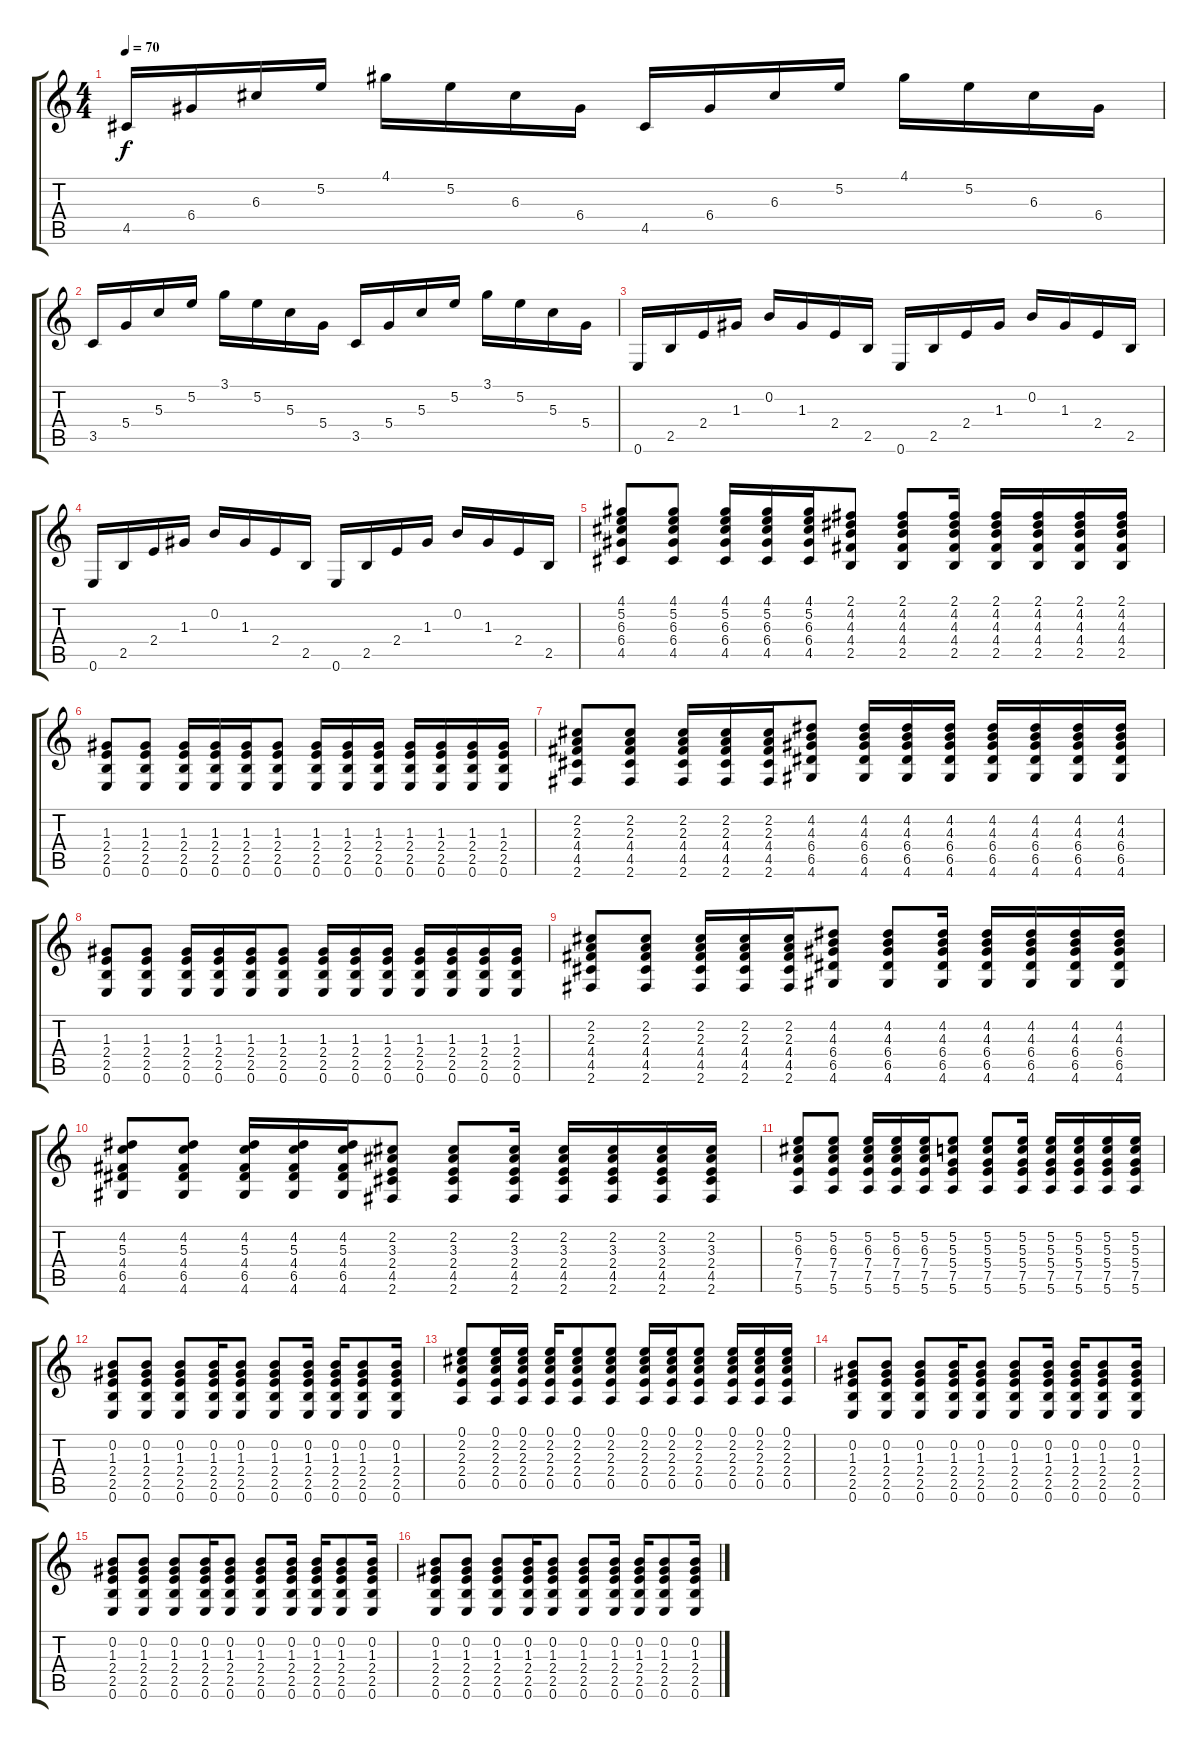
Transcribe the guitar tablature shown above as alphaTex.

\track "" {instrument acousticguitarsteel}
\staff {score tabs}
\tuning (E4 B3 G3 D3 A2 E2) {hide}
\ts (4 4)
\tempo 70
\clef g2
\ks c
4.5.16{dy f} 6.4.16 6.3.16 5.2.16 4.1.16 5.2.16 6.3.16 6.4.16 4.5.16 6.4.16 6.3.16 5.2.16 4.1.16 5.2.16 6.3.16 6.4.16 |
3.5.16 5.4.16 5.3.16 5.2.16 3.1.16 5.2.16 5.3.16 5.4.16 3.5.16 5.4.16 5.3.16 5.2.16 3.1.16 5.2.16 5.3.16 5.4.16 |
0.6.16 2.5.16 2.4.16 1.3.16 0.2.16 1.3.16 2.4.16 2.5.16 0.6.16 2.5.16 2.4.16 1.3.16 0.2.16 1.3.16 2.4.16 2.5.16 |
0.6.16 2.5.16 2.4.16 1.3.16 0.2.16 1.3.16 2.4.16 2.5.16 0.6.16 2.5.16 2.4.16 1.3.16 0.2.16 1.3.16 2.4.16 2.5.16 |
(4.1 5.2 6.3 6.4 4.5).8 (4.1 5.2 6.3 6.4 4.5).8 (4.1 5.2 6.3 6.4 4.5).16 (4.1 5.2 6.3 6.4 4.5).16 (4.1 5.2 6.3 6.4 4.5).16 (2.1 4.2 4.3 4.4 2.5).8 (2.1 4.2 4.3 4.4 2.5).8 (2.1 4.2 4.3 4.4 2.5).16 (2.1 4.2 4.3 4.4 2.5).16 (2.1 4.2 4.3 4.4 2.5).16 (2.1 4.2 4.3 4.4 2.5).16 (2.1 4.2 4.3 4.4 2.5).16 |
(1.3 2.4 2.5 0.6).8 (1.3 2.4 2.5 0.6).8 (1.3 2.4 2.5 0.6).16 (1.3 2.4 2.5 0.6).16 (1.3 2.4 2.5 0.6).16 (1.3 2.4 2.5 0.6).8 (1.3 2.4 2.5 0.6).16 (1.3 2.4 2.5 0.6).16 (1.3 2.4 2.5 0.6).16 (1.3 2.4 2.5 0.6).16 (1.3 2.4 2.5 0.6).16 (1.3 2.4 2.5 0.6).16 (1.3 2.4 2.5 0.6).16 |
(2.2 2.3 4.4 4.5 2.6).8 (2.2 2.3 4.4 4.5 2.6).8 (2.2 2.3 4.4 4.5 2.6).16 (2.2 2.3 4.4 4.5 2.6).16 (2.2 2.3 4.4 4.5 2.6).16 (4.2 4.3 6.4 6.5 4.6).8 (4.2 4.3 6.4 6.5 4.6).16 (4.2 4.3 6.4 6.5 4.6).16 (4.2 4.3 6.4 6.5 4.6).16 (4.2 4.3 6.4 6.5 4.6).16 (4.2 4.3 6.4 6.5 4.6).16 (4.2 4.3 6.4 6.5 4.6).16 (4.2 4.3 6.4 6.5 4.6).16 |
(1.3 2.4 2.5 0.6).8 (1.3 2.4 2.5 0.6).8 (1.3 2.4 2.5 0.6).16 (1.3 2.4 2.5 0.6).16 (1.3 2.4 2.5 0.6).16 (1.3 2.4 2.5 0.6).8 (1.3 2.4 2.5 0.6).16 (1.3 2.4 2.5 0.6).16 (1.3 2.4 2.5 0.6).16 (1.3 2.4 2.5 0.6).16 (1.3 2.4 2.5 0.6).16 (1.3 2.4 2.5 0.6).16 (1.3 2.4 2.5 0.6).16 |
(2.2 2.3 4.4 4.5 2.6).8 (2.2 2.3 4.4 4.5 2.6).8 (2.2 2.3 4.4 4.5 2.6).16 (2.2 2.3 4.4 4.5 2.6).16 (2.2 2.3 4.4 4.5 2.6).16 (4.2 4.3 6.4 6.5 4.6).8 (4.2 4.3 6.4 6.5 4.6).8 (4.2 4.3 6.4 6.5 4.6).16 (4.2 4.3 6.4 6.5 4.6).16 (4.2 4.3 6.4 6.5 4.6).16 (4.2 4.3 6.4 6.5 4.6).16 (4.2 4.3 6.4 6.5 4.6).16 |
(4.2 5.3 4.4 6.5 4.6).8 (4.2 5.3 4.4 6.5 4.6).8 (4.2 5.3 4.4 6.5 4.6).16 (4.2 5.3 4.4 6.5 4.6).16 (4.2 5.3 4.4 6.5 4.6).16 (2.2 3.3 2.4 4.5 2.6).8 (2.2 3.3 2.4 4.5 2.6).8 (2.2 3.3 2.4 4.5 2.6).16 (2.2 3.3 2.4 4.5 2.6).16 (2.2 3.3 2.4 4.5 2.6).16 (2.2 3.3 2.4 4.5 2.6).16 (2.2 3.3 2.4 4.5 2.6).16 |
(5.2 6.3 7.4 7.5 5.6).8 (5.2 6.3 7.4 7.5 5.6).8 (5.2 6.3 7.4 7.5 5.6).16 (5.2 6.3 7.4 7.5 5.6).16 (5.2 6.3 7.4 7.5 5.6).16 (5.2 5.3 5.4 7.5 5.6).8 (5.2 5.3 5.4 7.5 5.6).8 (5.2 5.3 5.4 7.5 5.6).16 (5.2 5.3 5.4 7.5 5.6).16 (5.2 5.3 5.4 7.5 5.6).16 (5.2 5.3 5.4 7.5 5.6).16 (5.2 5.3 5.4 7.5 5.6).16 |
(0.2 1.3 2.4 2.5 0.6).8 (0.2 1.3 2.4 2.5 0.6).8 (0.2 1.3 2.4 2.5 0.6).8 (0.2 1.3 2.4 2.5 0.6).16 (0.2 1.3 2.4 2.5 0.6).8 (0.2 1.3 2.4 2.5 0.6).8 (0.2 1.3 2.4 2.5 0.6).16 (0.2 1.3 2.4 2.5 0.6).16 (0.2 1.3 2.4 2.5 0.6).8 (0.2 1.3 2.4 2.5 0.6).16 |
(0.1 2.2 2.3 2.4 0.5).8 (0.1 2.2 2.3 2.4 0.5).16 (0.1 2.2 2.3 2.4 0.5).16 (0.1 2.2 2.3 2.4 0.5).16 (0.1 2.2 2.3 2.4 0.5).8 (0.1 2.2 2.3 2.4 0.5).8 (0.1 2.2 2.3 2.4 0.5).16 (0.1 2.2 2.3 2.4 0.5).16 (0.1 2.2 2.3 2.4 0.5).8 (0.1 2.2 2.3 2.4 0.5).16 (0.1 2.2 2.3 2.4 0.5).16 (0.1 2.2 2.3 2.4 0.5).16 |
(0.2 1.3 2.4 2.5 0.6).8 (0.2 1.3 2.4 2.5 0.6).8 (0.2 1.3 2.4 2.5 0.6).8 (0.2 1.3 2.4 2.5 0.6).16 (0.2 1.3 2.4 2.5 0.6).8 (0.2 1.3 2.4 2.5 0.6).8 (0.2 1.3 2.4 2.5 0.6).16 (0.2 1.3 2.4 2.5 0.6).16 (0.2 1.3 2.4 2.5 0.6).8 (0.2 1.3 2.4 2.5 0.6).16 |
(0.2 1.3 2.4 2.5 0.6).8 (0.2 1.3 2.4 2.5 0.6).8 (0.2 1.3 2.4 2.5 0.6).8 (0.2 1.3 2.4 2.5 0.6).16 (0.2 1.3 2.4 2.5 0.6).8 (0.2 1.3 2.4 2.5 0.6).8 (0.2 1.3 2.4 2.5 0.6).16 (0.2 1.3 2.4 2.5 0.6).16 (0.2 1.3 2.4 2.5 0.6).8 (0.2 1.3 2.4 2.5 0.6).16 |
(0.2 1.3 2.4 2.5 0.6).8 (0.2 1.3 2.4 2.5 0.6).8 (0.2 1.3 2.4 2.5 0.6).8 (0.2 1.3 2.4 2.5 0.6).16 (0.2 1.3 2.4 2.5 0.6).8 (0.2 1.3 2.4 2.5 0.6).8 (0.2 1.3 2.4 2.5 0.6).16 (0.2 1.3 2.4 2.5 0.6).16 (0.2 1.3 2.4 2.5 0.6).8 (0.2 1.3 2.4 2.5 0.6).16
